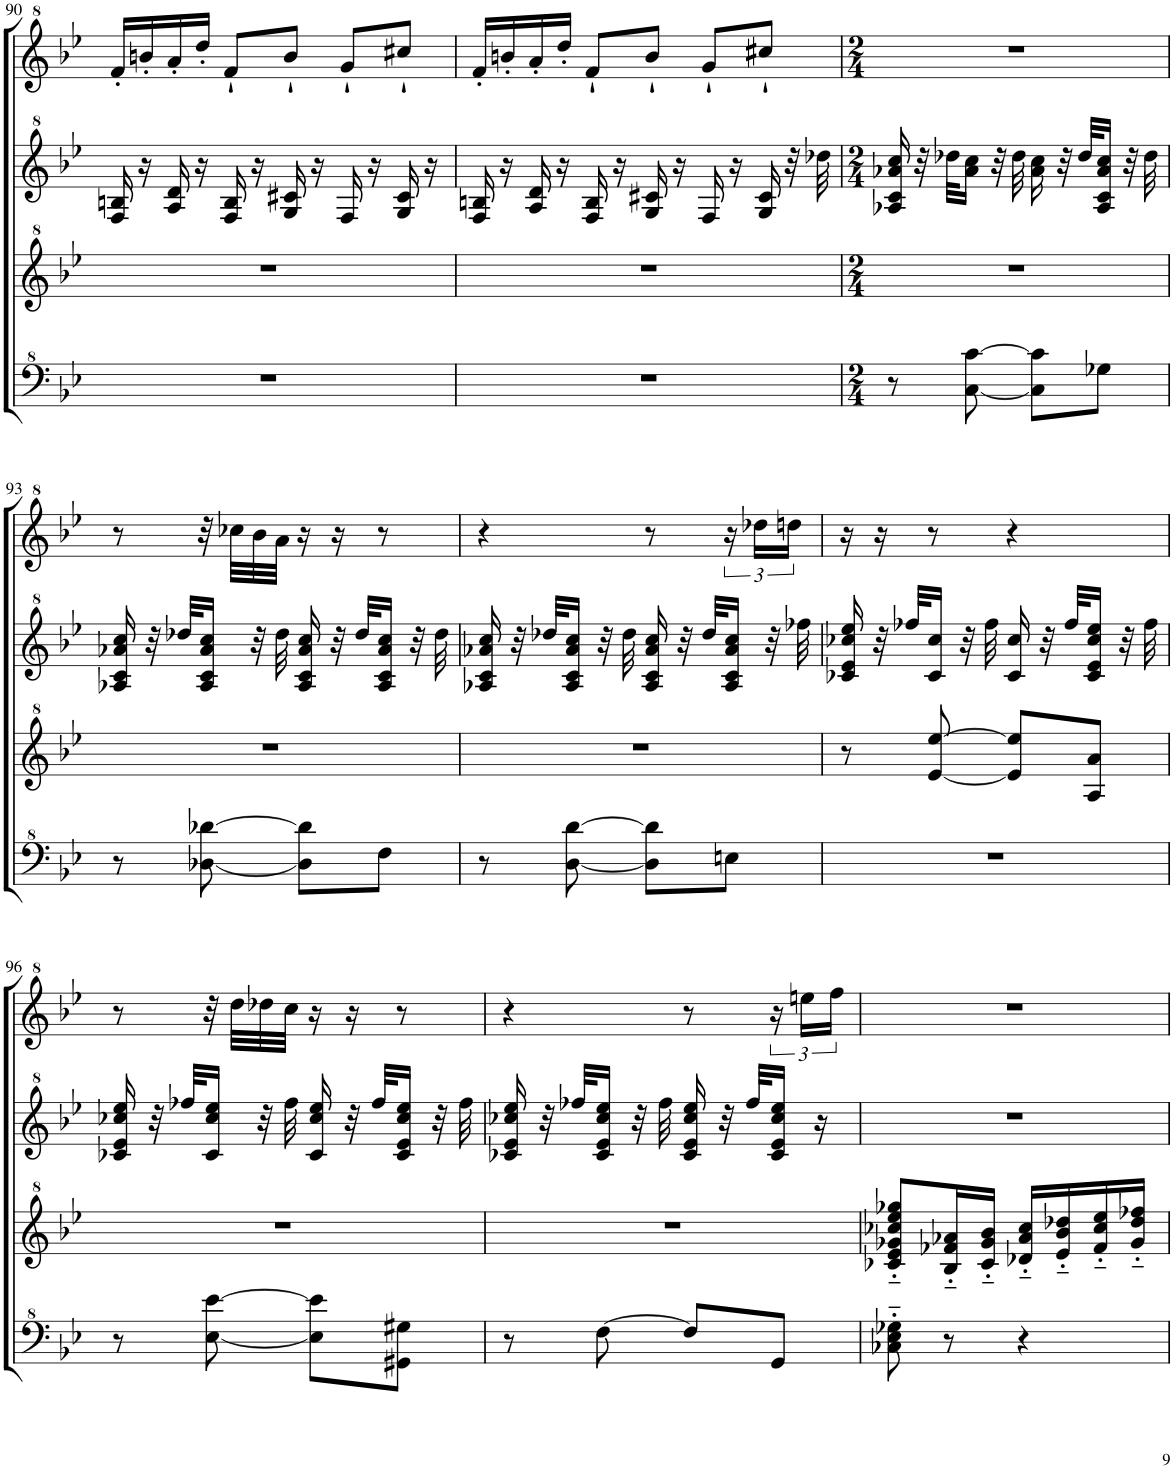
**kern	**kern	**kern	**kern
*part1	*part1	*part1	*part1
*staff4	*staff3	*staff2	*staff1
*I"Model III	*	*	*
!!LO:PB:g=z
*clefF^4	*clefG^2	*clefG^2	*clefG^2
*k[b-e-]	*k[b-e-]	*k[b-e-]	*k[b-e-]
*M3/4	*M3/4	*M3/4	*M3/4
=90	=90	=90	=90
2.r	2.r	16f/ 16bn/	16ff'/LL
.	.	16r	16bbn'/
.	.	16a/ 16dd/	16aa'/
.	.	16r	16ddd'/JJ
.	.	16f/ 16b/	8ff`/L
.	.	16r	.
.	.	16g/ 16cc#X/	8bb`/J
.	.	16r	.
.	.	16f/	8gg`/L
.	.	16r	.
.	.	16g/ 16cc#/	8ccc#X`/J
.	.	16r	.
=91	=91	=91	=91
2.r	2.r	16f/ 16bn/	16ff'/LL
.	.	16r	16bbn'/
.	.	16a/ 16dd/	16aa'/
.	.	16r	16ddd'/JJ
.	.	16f/ 16b/	8ff`/L
.	.	16r	.
.	.	16g/ 16cc#X/	8bb`/J
.	.	16r	.
.	.	16f/	8gg`/L
.	.	16r	.
.	.	16g/ 16cc#/	8ccc#X`/J
.	.	32r	.
.	.	32ddd-X\	.
=92	=92	=92	=92
*M2/4	*M2/4	*M2/4	*M2/4
8r	2r	16a-X/ 16cc/ 16aa-X/ 16ccc/	2r
.	.	32r	.
.	.	32ddd-X\KLL	.
[8c\ [8cc\	.	16aa-\ 16ccc\JJ	.
.	.	32r	.
.	.	32ddd-\	.
8c\] 8cc\]L	.	16aa-\ 16ccc\	.
.	.	32r	.
.	.	32ddd-/KLL	.
8g-X\J	.	16a-/ 16cc/ 16aa-/ 16ccc/JJ	.
.	.	32r	.
.	.	32ddd-\	.
!!LO:LB:g=z
=93	=93	=93	=93
8r	2r	16a-X/ 16cc/ 16aa-X/ 16ccc/	8r
.	.	32r	.
.	.	32ddd-X/KLL	.
[8d-X\ [8dd-X\	.	16a-/ 16cc/ 16aa-/ 16ccc/JJ	32r
.	.	.	32ccc-X\LLL
.	.	32r	32bb-\
.	.	32ddd-\	32aa\JJJ
8d-\] 8dd-\]L	.	16a-/ 16cc/ 16aa-/ 16ccc/	16r
.	.	32r	16r
.	.	32ddd-/KLL	.
8f\J	.	16a-/ 16cc/ 16aa-/ 16ccc/JJ	8r
.	.	32r	.
.	.	32ddd-\	.
=94	=94	=94	=94
8r	2r	16a-X/ 16cc/ 16aa-X/ 16ccc/	4r
.	.	32r	.
.	.	32ddd-X/KLL	.
[8d\ [8dd\	.	16a-/ 16cc/ 16aa-/ 16ccc/JJ	.
.	.	32r	.
.	.	32ddd-\	.
8d\] 8dd\]L	.	16a-/ 16cc/ 16aa-/ 16ccc/	8r
.	.	32r	.
.	.	32ddd-/KLL	.
8en\J	.	16a-/ 16cc/ 16aa-/ 16ccc/JJ	24r
.	.	.	24ddd-X\LL
.	.	32r	.
.	.	.	24dddn\JJ
.	.	32fff-X\	.
=95	=95	=95	=95
2r	8r	16cc-X/ 16ee-/ 16ccc-X/ 16eee-/	16r
.	.	32r	16r
.	.	32fff-X/KLL	.
.	[8ee-/ [8eee-/	16cc-/ 16ccc-/JJ	8r
.	.	32r	.
.	.	32fff-\	.
.	8ee-/] 8eee-/]L	16cc-/ 16ccc-/	4r
.	.	32r	.
.	.	32fff-/KLL	.
.	8a/ 8aa/J	16cc-/ 16ee-/ 16ccc-/ 16eee-/JJ	.
.	.	32r	.
.	.	32fff-\	.
!!LO:LB:g=z
=96	=96	=96	=96
8r	2r	16cc-X/ 16ee-/ 16ccc-X/ 16eee-/	8r
.	.	32r	.
.	.	32fff-X/KLL	.
[8e-\ [8ee-\	.	16cc-/ 16ccc-/ 16eee-/JJ	32r
.	.	.	32ddd\LLL
.	.	32r	32ddd-X\
.	.	32fff-\	32ccc\JJJ
8e-\] 8ee-\]L	.	16cc-/ 16ccc-/ 16eee-/	16r
.	.	32r	16r
.	.	32fff-/KLL	.
8G#X\ 8g#X\J	.	16cc-/ 16ee-/ 16ccc-/ 16eee-/JJ	8r
.	.	32r	.
.	.	32fff-\	.
=97	=97	=97	=97
8r	2r	16cc-X/ 16ee-/ 16ccc-X/ 16eee-/	4r
.	.	32r	.
.	.	32fff-X/KLL	.
[8f\	.	16cc-/ 16ee-/ 16ccc-/ 16eee-/JJ	.
.	.	32r	.
.	.	32fff-\	.
8f/L]	.	16cc-/ 16ee-/ 16ccc-/ 16eee-/	8r
.	.	32r	.
.	.	32fff-/KLL	.
8G/J	.	16cc-/ 16ee-/ 16ccc-/ 16eee-/JJ	24r
.	.	.	24eeen\LL
.	.	16r	.
.	.	.	24fff\JJ
=98	=98	=98	=98
8c-X\'~ 8e-\'~ 8g-X\'~	8cc-X/'~ 8ee-/'~ 8gg-X/'~ 8ccc-X/'~ 8eee-/'~ 8ggg-X/'~L	2r	2r
8r	16b-/'~ 16ff-X/'~ 16aa-X/'~L	.	.
.	16cc-/'~ 16gg-/'~ 16bb-/'~JJ	.	.
4r	16dd-X/'~ 16aa-/'~ 16ccc-/'~LL	.	.
.	16ee-/'~ 16bb-/'~ 16ddd-X/'~	.	.
.	16ff-/'~ 16ccc-/'~ 16eee-/'~	.	.
.	16gg-/'~ 16ddd-/'~ 16fff-X/'~JJ	.	.
=	=	=	=
*-	*-	*-	*-
